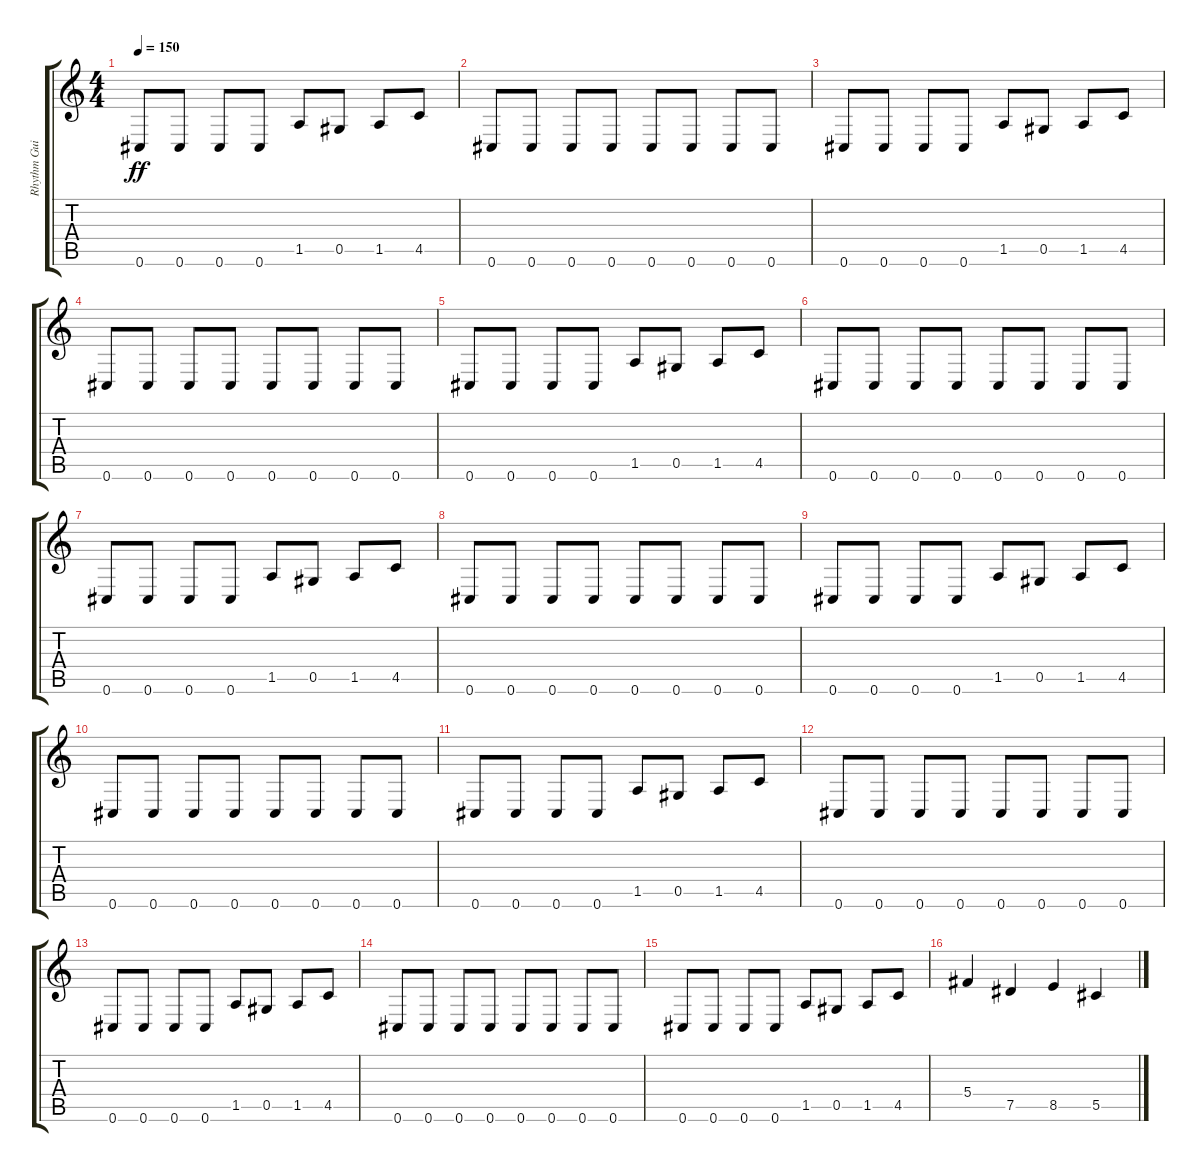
\track ("Rhythm Guitar" "Rhythm Gui") {instrument overdrivenguitar}
\staff {score tabs}
\tuning (Eb4 Bb3 Gb3 Db3 Ab2 Db2) {hide}
\ts (4 4)
\tempo 150
\clef g2
\ks c
0.6.8{dy ff} 0.6.8 0.6.8 0.6.8 1.5.8 0.5.8 1.5.8 4.5.8 |
0.6.8 0.6.8 0.6.8 0.6.8 0.6.8 0.6.8 0.6.8 0.6.8 |
0.6.8 0.6.8 0.6.8 0.6.8 1.5.8 0.5.8 1.5.8 4.5.8 |
0.6.8 0.6.8 0.6.8 0.6.8 0.6.8 0.6.8 0.6.8 0.6.8 |
0.6.8 0.6.8 0.6.8 0.6.8 1.5.8 0.5.8 1.5.8 4.5.8 |
0.6.8 0.6.8 0.6.8 0.6.8 0.6.8 0.6.8 0.6.8 0.6.8 |
0.6.8 0.6.8 0.6.8 0.6.8 1.5.8 0.5.8 1.5.8 4.5.8 |
0.6.8 0.6.8 0.6.8 0.6.8 0.6.8 0.6.8 0.6.8 0.6.8 |
0.6.8 0.6.8 0.6.8 0.6.8 1.5.8 0.5.8 1.5.8 4.5.8 |
0.6.8 0.6.8 0.6.8 0.6.8 0.6.8 0.6.8 0.6.8 0.6.8 |
0.6.8 0.6.8 0.6.8 0.6.8 1.5.8 0.5.8 1.5.8 4.5.8 |
0.6.8 0.6.8 0.6.8 0.6.8 0.6.8 0.6.8 0.6.8 0.6.8 |
0.6.8 0.6.8 0.6.8 0.6.8 1.5.8 0.5.8 1.5.8 4.5.8 |
0.6.8 0.6.8 0.6.8 0.6.8 0.6.8 0.6.8 0.6.8 0.6.8 |
0.6.8 0.6.8 0.6.8 0.6.8 1.5.8 0.5.8 1.5.8 4.5.8 |
5.4.4 7.5.4 8.5.4 5.5.4
